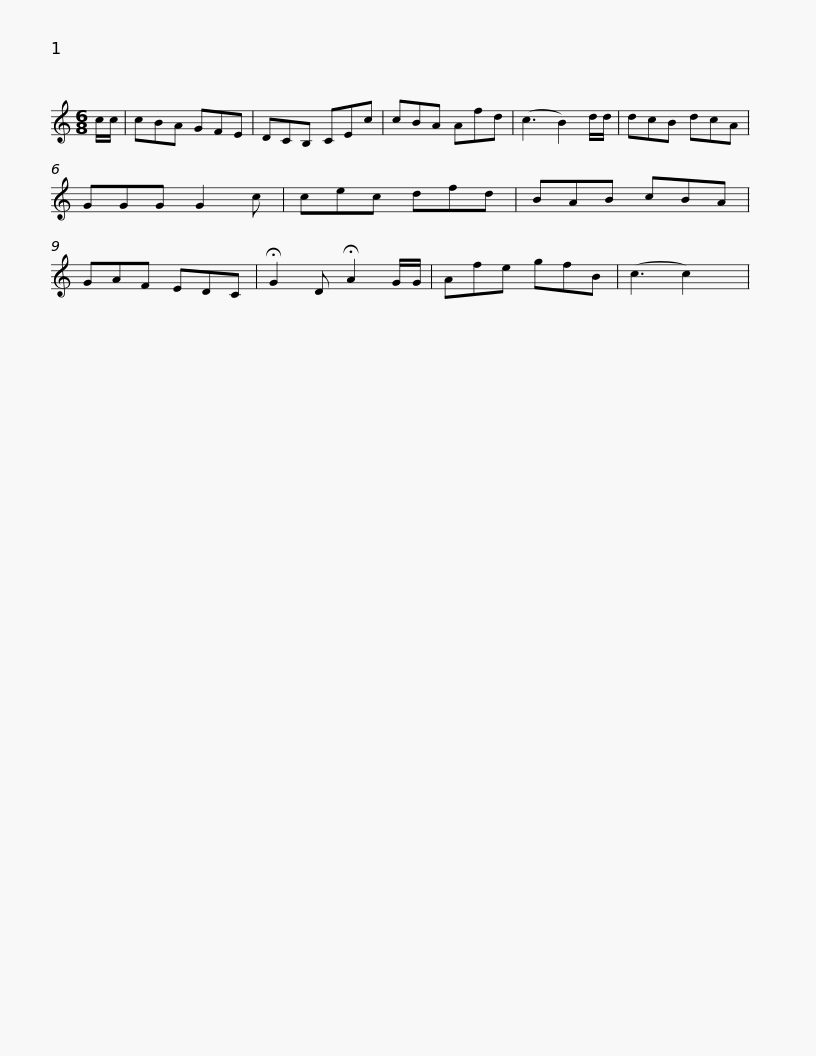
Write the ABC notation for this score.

X:1
L:1/8
M:6/8
I:linebreak $
K:C
V:1 treble
V:1
 c/c/ | cBA GFE | DCB, CEc | cBA Afd | (c3 B2) d/d/ | %5
 dcB dcA | GGG G2 c |$ cec dfd | BAB cBA | GAF EDC | %10
 !fermata!G2 D !fermata!A2 G/G/ | Afe gfB | (c3 c2) x | %13
